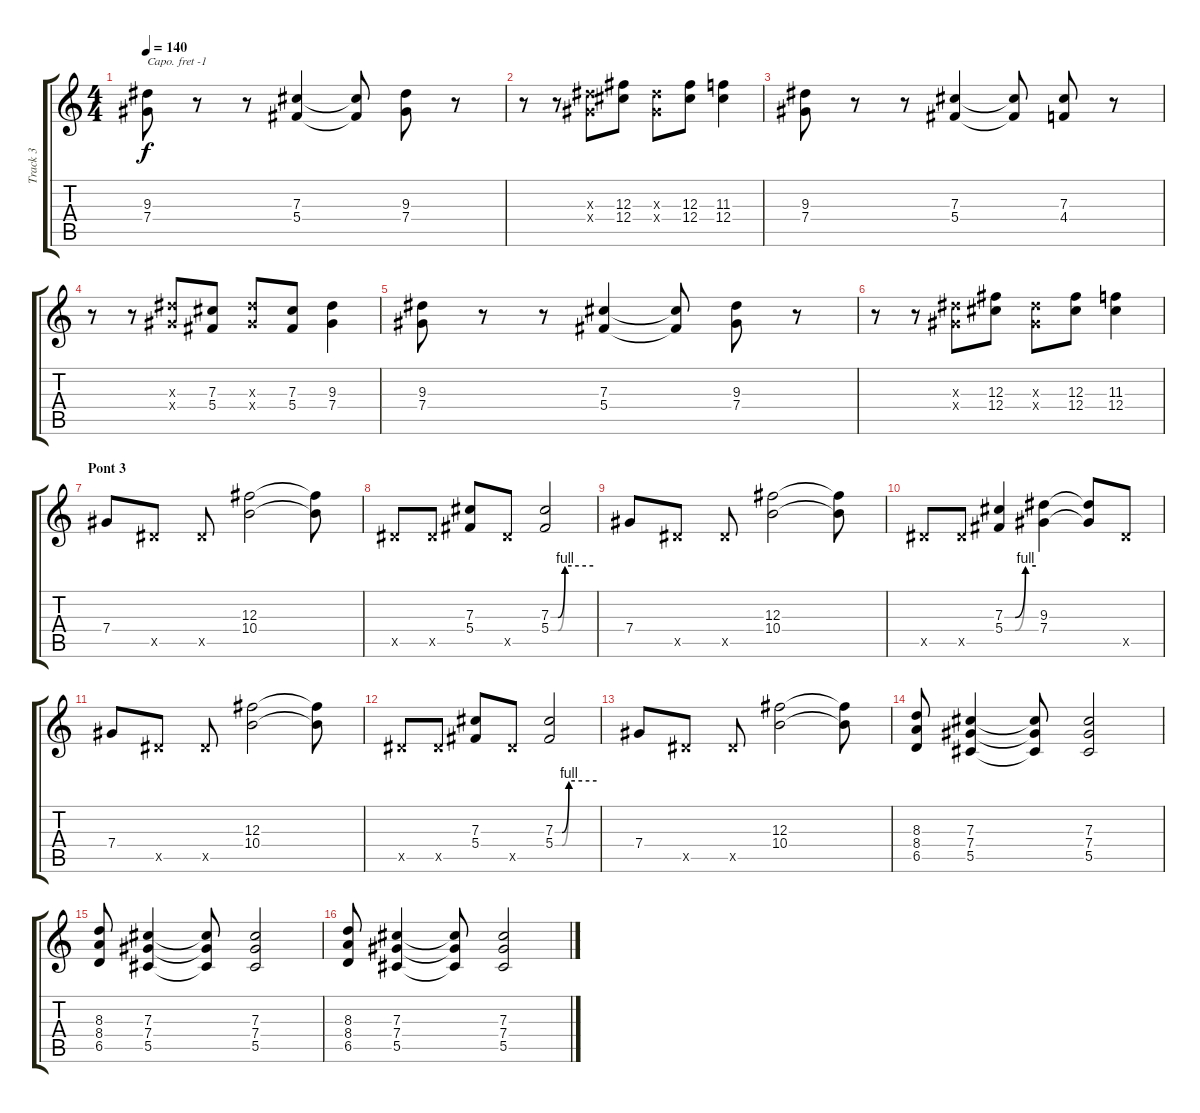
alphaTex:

\track ("Track 3" "Track 3") {instrument overdrivenguitar}
\staff {score tabs}
\capo -1
\tuning (E4 B3 G3 D3 A2 E2) {hide}
\ts (4 4)
\tempo 140
\clef g2
\ks c
(9.3 7.4).8{dy f} r.8 r.8 (7.3 5.4).4 (7.3{t} 5.4{t}).8 (9.3 7.4).8 r.8 |
r.8 r.8 (9.3{x} 7.4{x}).8 (12.3 12.4).8 (9.3{x} 7.4{x}).8 (12.3 12.4).8 (11.3 12.4).4 |
(9.3 7.4).8 r.8 r.8 (7.3 5.4).4 (7.3{t} 5.4{t}).8 (7.3 4.4).8 r.8 |
r.8 r.8 (9.3{x} 7.4{x}).8 (7.3 5.4).8 (9.3{x} 7.4{x}).8 (7.3 5.4).8 (9.3 7.4).4 |
(9.3 7.4).8 r.8 r.8 (7.3 5.4).4 (7.3{t} 5.4{t}).8 (9.3 7.4).8 r.8 |
r.8 r.8 (9.3{x} 7.4{x}).8 (12.3 12.4).8 (9.3{x} 7.4{x}).8 (12.3 12.4).8 (11.3 12.4).4 |
\section ("" "Pont 3")
7.4.8 7.5{x}.8 7.5{x}.8 (12.3 10.4).2 (12.3{t} 10.4{t}).8 |
7.5{x}.8 7.5{x}.8 (7.3 5.4).8 7.5{x}.8 (7.3{be (custom 0 0 10 0 20 4 60 4)} 5.4{be (custom 0 0 10 0 20 4 60 4)}).2 |
7.4.8 7.5{x}.8 7.5{x}.8 (12.3 10.4).2 (12.3{t} 10.4{t}).8 |
7.5{x}.8 7.5{x}.8 (7.3{be (custom 0 0 20 0 40 4 60 4)} 5.4{be (custom 0 0 20 0 40 4 60 4)}).4 (9.3 7.4).4 (9.3{t} 7.4{t}).8 7.5{x}.8 |
7.4.8 7.5{x}.8 7.5{x}.8 (12.3 10.4).2 (12.3{t} 10.4{t}).8 |
7.5{x}.8 7.5{x}.8 (7.3 5.4).8 7.5{x}.8 (7.3{be (custom 0 0 10 0 20 4 60 4)} 5.4{be (custom 0 0 10 0 20 4 60 4)}).2 |
7.4.8 7.5{x}.8 7.5{x}.8 (12.3 10.4).2 (12.3{t} 10.4{t}).8 |
(8.3 8.4 6.5).8 (7.3 7.4 5.5).4 (7.3{t} 7.4{t} 5.5{t}).8 (7.3 7.4 5.5).2 |
(8.3 8.4 6.5).8 (7.3 7.4 5.5).4 (7.3{t} 7.4{t} 5.5{t}).8 (7.3 7.4 5.5).2 |
(8.3 8.4 6.5).8 (7.3 7.4 5.5).4 (7.3{t} 7.4{t} 5.5{t}).8 (7.3 7.4 5.5).2
